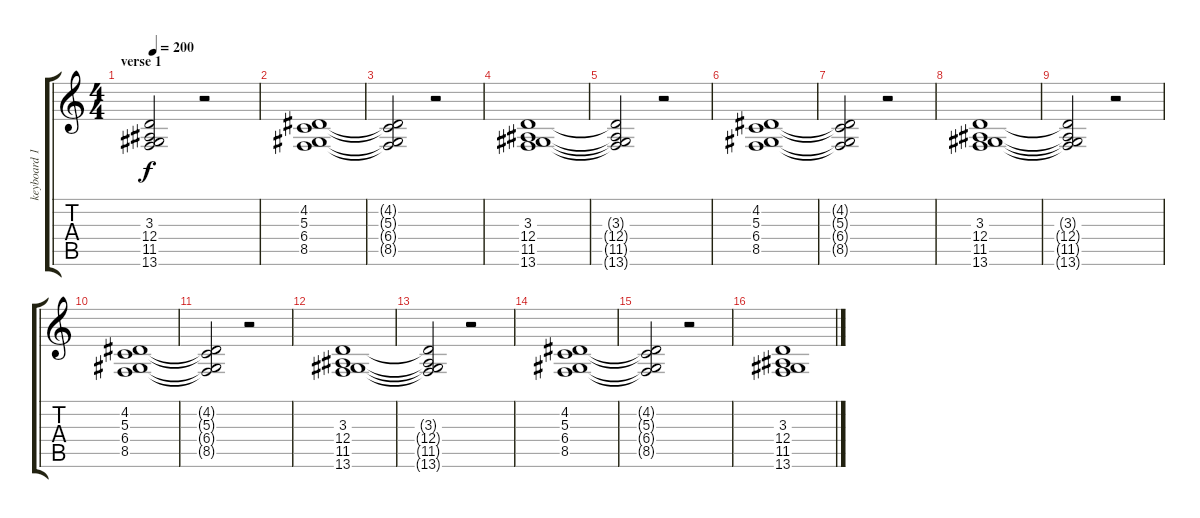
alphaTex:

\track ("keyboard 1" "keyboard 1") {instrument acousticgrandpiano}
\staff {score tabs}
\tuning (E4 B3 G3 D3 A2 E2) {hide}
\ts (4 4)
\section ("" "verse 1")
\tempo 200
\clef g2
\ks c
(3.3{t} 12.4{t} 11.5{t} 13.6{t}).2{dy f} r.2 |
(4.2 5.3 6.4 8.5).1 |
(4.2{t} 5.3{t} 6.4{t} 8.5{t}).2 r.2 |
(3.3 12.4 11.5 13.6).1 |
(3.3{t} 12.4{t} 11.5{t} 13.6{t}).2 r.2 |
(4.2 5.3 6.4 8.5).1 |
(4.2{t} 5.3{t} 6.4{t} 8.5{t}).2 r.2 |
(3.3 12.4 11.5 13.6).1 |
(3.3{t} 12.4{t} 11.5{t} 13.6{t}).2 r.2 |
(4.2 5.3 6.4 8.5).1 |
(4.2{t} 5.3{t} 6.4{t} 8.5{t}).2 r.2 |
(3.3 12.4 11.5 13.6).1 |
(3.3{t} 12.4{t} 11.5{t} 13.6{t}).2 r.2 |
(4.2 5.3 6.4 8.5).1 |
(4.2{t} 5.3{t} 6.4{t} 8.5{t}).2 r.2 |
(3.3 12.4 11.5 13.6).1
